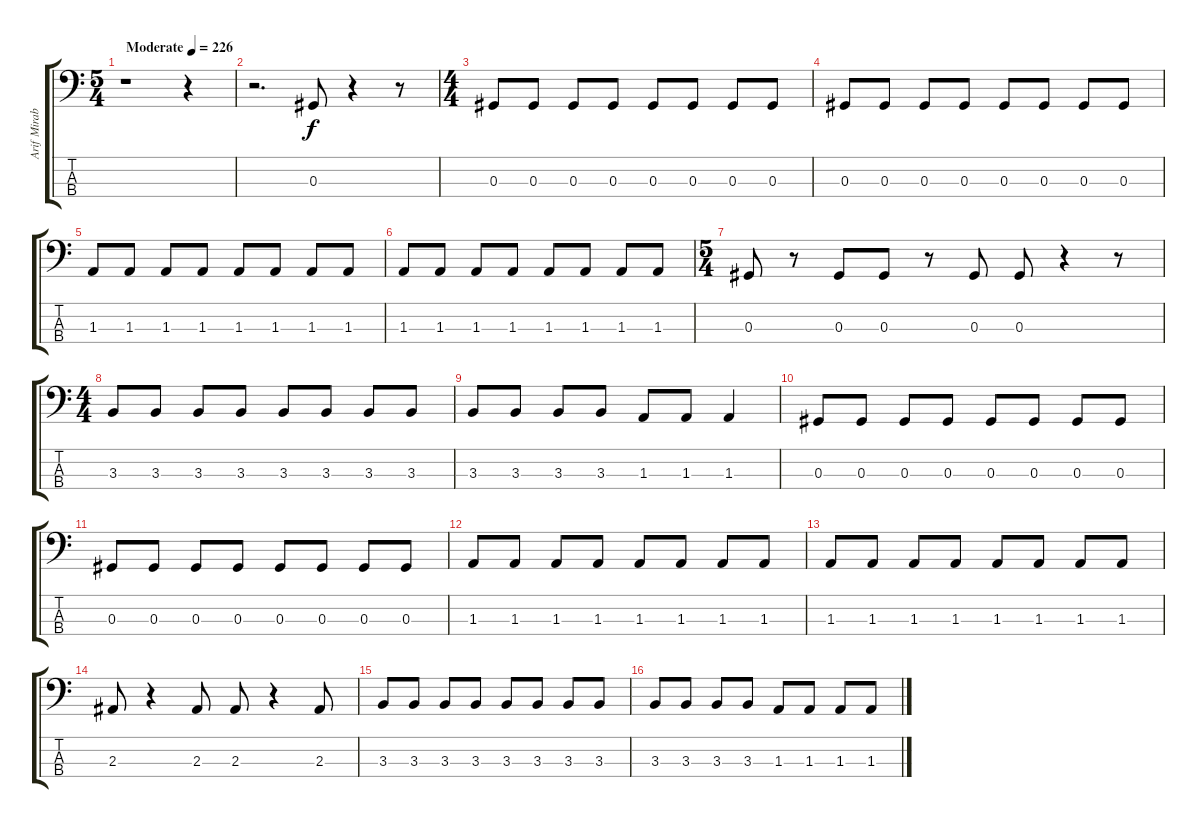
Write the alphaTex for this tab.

\track ("Arif Mirabdolbaghi" "Arif Mirab") {instrument electricbassfinger}
\staff {score tabs}
\tuning (Gb2 Db2 Ab1 Eb1) {hide}
\ts (5 4)
\tempo (226 "Moderate")
\clef f4
\ks c
r.1{dy f instrument electricbassfinger} r.4 |
r.2{d} 0.3.8 r.4 r.8 |
\ts (4 4)
0.3.8 0.3.8 0.3.8 0.3.8 0.3.8 0.3.8 0.3.8 0.3.8 |
0.3.8 0.3.8 0.3.8 0.3.8 0.3.8 0.3.8 0.3.8 0.3.8 |
1.3.8 1.3.8 1.3.8 1.3.8 1.3.8 1.3.8 1.3.8 1.3.8 |
1.3.8 1.3.8 1.3.8 1.3.8 1.3.8 1.3.8 1.3.8 1.3.8 |
\ts (5 4)
0.3.8 r.8 0.3.8 0.3.8 r.8 0.3.8 0.3.8 r.4 r.8 |
\ts (4 4)
3.3.8 3.3.8 3.3.8 3.3.8 3.3.8 3.3.8 3.3.8 3.3.8 |
3.3.8 3.3.8 3.3.8 3.3.8 1.3.8 1.3.8 1.3.4 |
0.3.8 0.3.8 0.3.8 0.3.8 0.3.8 0.3.8 0.3.8 0.3.8 |
0.3.8 0.3.8 0.3.8 0.3.8 0.3.8 0.3.8 0.3.8 0.3.8 |
1.3.8 1.3.8 1.3.8 1.3.8 1.3.8 1.3.8 1.3.8 1.3.8 |
1.3.8 1.3.8 1.3.8 1.3.8 1.3.8 1.3.8 1.3.8 1.3.8 |
2.3.8 r.4 2.3.8 2.3.8 r.4 2.3.8 |
3.3.8 3.3.8 3.3.8 3.3.8 3.3.8 3.3.8 3.3.8 3.3.8 |
3.3.8 3.3.8 3.3.8 3.3.8 1.3.8 1.3.8 1.3.8 1.3.8
